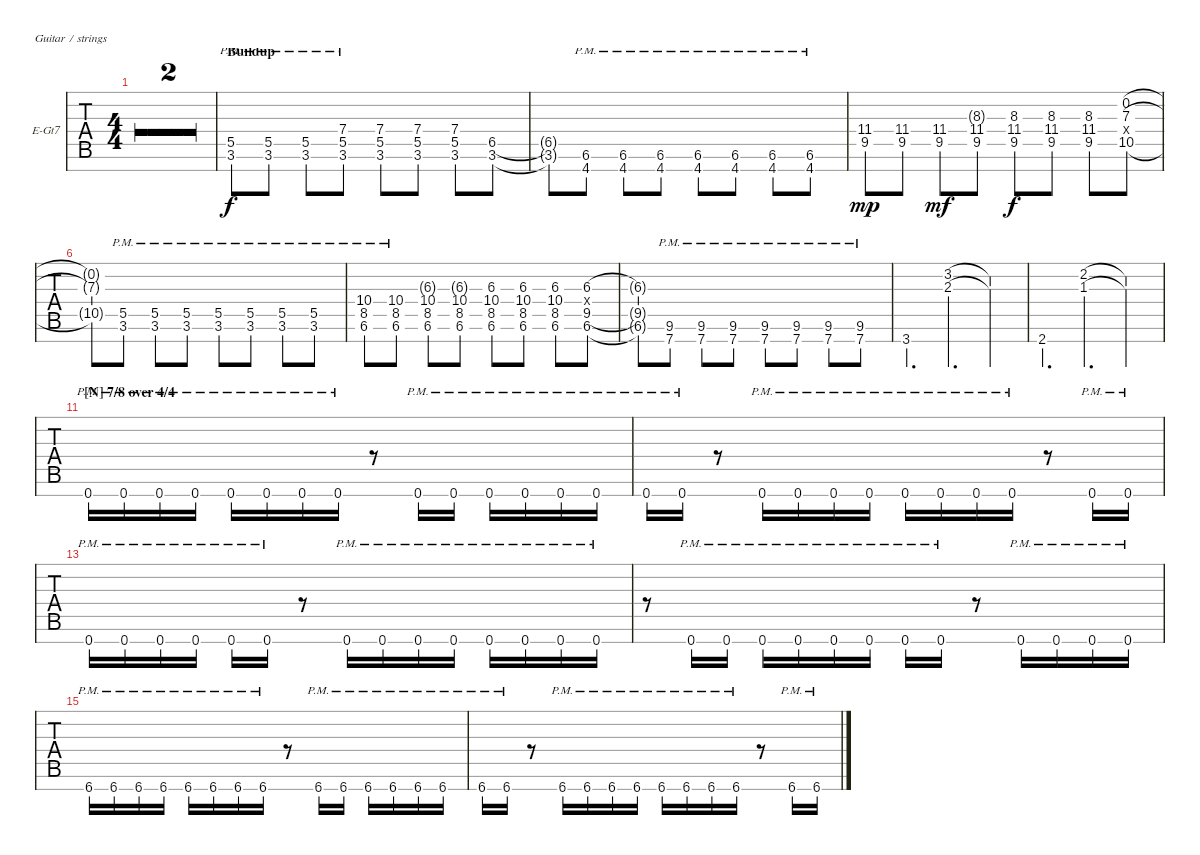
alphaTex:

\defaultSystemsLayout 4
\bracketExtendMode groupsimilarinstruments
\firstSystemTrackNameOrientation horizontal
\otherSystemsTrackNameOrientation horizontal
\defaultBarNumberDisplay FirstOfSystem
\track ("Rhythm Right" "E-Gt7") {multiBarRest instrument distortionguitar}
\staff {tabs}
\tuning (E4 B3 G3 D3 A2 E2 B1)
\ts (4 4)
\tempo 136
\clef g2
\ks c
r.1{dy f} |
r.1 |
\section ("" "Buildup")
(3.6{pm} 5.5{pm}).8 (3.6{pm} 5.5{pm}).8 (3.6{pm} 5.5{pm}).8 (3.6{pm} 5.5{pm} 7.4{pm}).8 (3.6 5.5 7.4).8 (3.6 5.5 7.4).8 (3.6 5.5 7.4).8 (6.5 3.6).8 |
(6.5{t} 3.6{t}).8 (4.7{pm} 6.6{pm}).8 (4.7{pm} 6.6{pm}).8 (4.7{pm} 6.6{pm}).8 (4.7{pm} 6.6{pm}).8 (4.7{pm} 6.6{pm}).8 (4.7{pm} 6.6{pm}).8 (4.7{pm} 6.6{pm}).8 |
(9.5 11.4).8{dy mp} (9.5 11.4).8 (9.5 11.4).8{dy mf} (8.3{g} 9.5 11.4).8 (8.3 9.5 11.4).8{dy f} (8.3 9.5 11.4).8 (8.3 9.5 11.4).8 (0.2 10.5 7.3 0.4{x}).8 |
(7.3{t} 0.2{t} 10.5{t}).8 (3.6{pm} 5.5{pm}).8 (3.6{pm} 5.5{pm}).8 (3.6{pm} 5.5{pm}).8 (3.6{pm} 5.5{pm}).8 (3.6{pm} 5.5{pm}).8 (3.6{pm} 5.5{pm}).8 (3.6{pm} 5.5{pm}).8 |
(8.5{pm} 6.6{pm} 10.4{pm}).8 (8.5{pm} 6.6{pm} 10.4{pm}).8 (6.3{g} 8.5 6.6 10.4).8 (6.3{g} 8.5 6.6 10.4).8 (6.3 8.5 6.6 10.4).8 (6.3 8.5 6.6 10.4).8 (6.6 8.5 10.4 6.3).8 (9.5 6.6 6.3 0.4{x}).8 |
(9.5{t} 6.6{t} 6.3{t}).8 (7.7{pm} 9.6{pm}).8 (7.7{pm} 9.6{pm}).8 (7.7{pm} 9.6{pm}).8 (7.7{pm} 9.6{pm}).8 (7.7{pm} 9.6{pm}).8 (7.7{pm} 9.6{pm}).8 (7.7{pm} 9.6{pm}).8 |
3.7.4{d} (2.3 3.2).4{d} (2.3{t} 3.2{t}).4 |
2.7.4{d} (2.2 1.3).4{d} (1.3{t} 2.2{t}).4 |
\section ("N" "7/8 over 4/4")
0.7{pm}.16 0.7{pm}.16 0.7{pm}.16 0.7{pm}.16 0.7{pm}.16 0.7{pm}.16 0.7{pm}.16 0.7{pm}.16 r.8 0.7{pm}.16 0.7{pm}.16 0.7{pm}.16 0.7{pm}.16 0.7{pm}.16 0.7{pm}.16 |
0.7{pm}.16 0.7{pm}.16 r.8 0.7{pm}.16 0.7{pm}.16 0.7{pm}.16 0.7{pm}.16 0.7{pm}.16 0.7{pm}.16 0.7{pm}.16 0.7{pm}.16 r.8 0.7{pm}.16 0.7{pm}.16 |
0.7{pm}.16 0.7{pm}.16 0.7{pm}.16 0.7{pm}.16 0.7{pm}.16 0.7{pm}.16 r.8 0.7{pm}.16 0.7{pm}.16 0.7{pm}.16 0.7{pm}.16 0.7{pm}.16 0.7{pm}.16 0.7{pm}.16 0.7{pm}.16 |
r.8 0.7{pm}.16 0.7{pm}.16 0.7{pm}.16 0.7{pm}.16 0.7{pm}.16 0.7{pm}.16 0.7{pm}.16 0.7{pm}.16 r.8 0.7{pm}.16 0.7{pm}.16 0.7{pm}.16 0.7{pm}.16 |
6.7{pm}.16 6.7{pm}.16 6.7{pm}.16 6.7{pm}.16 6.7{pm}.16 6.7{pm}.16 6.7{pm}.16 6.7{pm}.16 r.8 6.7{pm}.16 6.7{pm}.16 6.7{pm}.16 6.7{pm}.16 6.7{pm}.16 6.7{pm}.16 |
6.7{pm}.16 6.7{pm}.16 r.8 6.7{pm}.16 6.7{pm}.16 6.7{pm}.16 6.7{pm}.16 6.7{pm}.16 6.7{pm}.16 6.7{pm}.16 6.7{pm}.16 r.8 6.7{pm}.16 6.7{pm}.16
